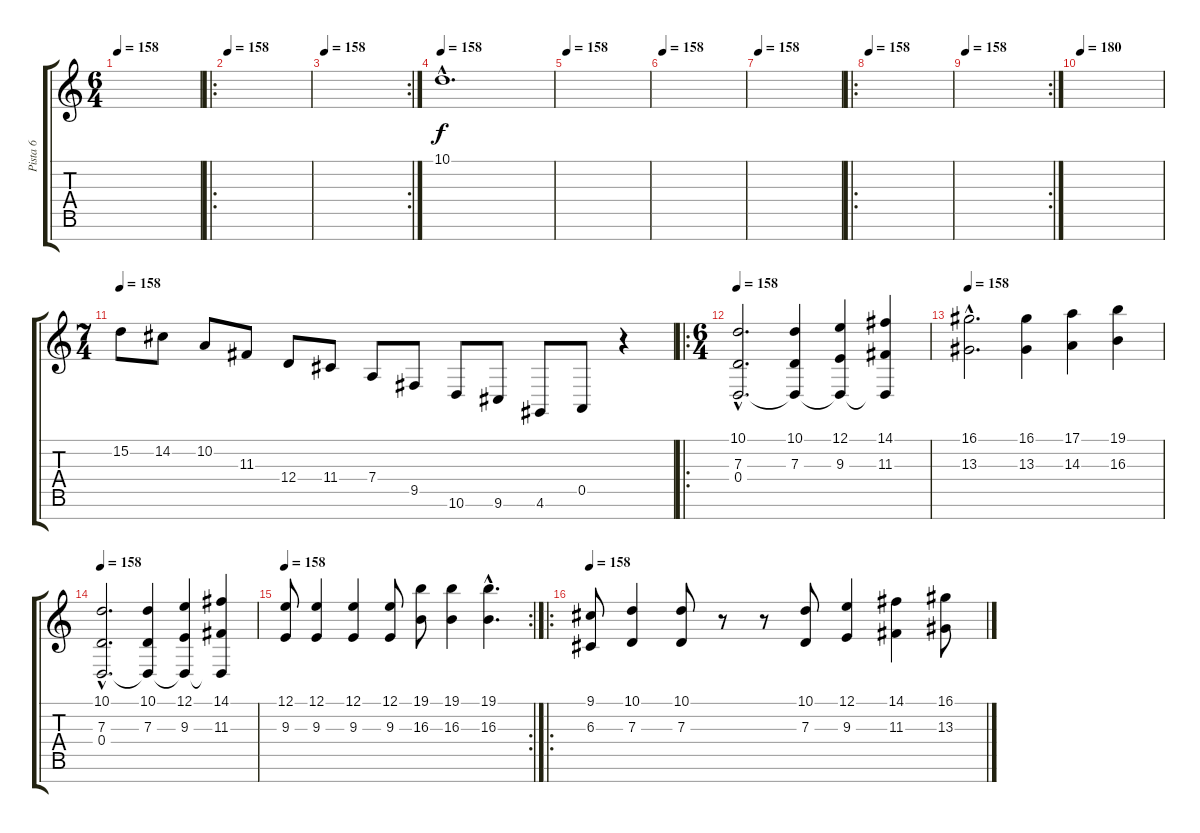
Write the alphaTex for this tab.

\track ("Pista 6" "Pista 6") {instrument stringensemble1}
\staff {score tabs}
\tuning (E4 B3 G3 D3 A2 E2 B1) {hide}
\ts (6 4)
\tempo 158
\clef g2
\ks c
|
\ro
\tempo 158
|
\rc 2
\tempo 158
|
\tempo 158
10.1{hac}.1{d instrument lead8bassandlead} |
\tempo 158
|
\tempo 158
|
\tempo 158
|
\ro
\tempo 158
|
\rc 2
\tempo 158
|
\tempo 180
|
\ts (7 4)
\tempo 158
15.2.8{instrument lead2sawtooth} 14.2.8 10.2.8 11.3.8 12.4.8 11.4.8 7.4.8 9.5.8 10.6.8 9.6.8 4.6.8 0.5.8 r.4 |
\ro
\ts (6 4)
\tempo 158
(10.1{hac} 7.3{hac} 0.4{hac}).2{d volume 16 instrument stringensemble1} (10.1 7.3 0.4{t}).4 (12.1 9.3 0.4{t}).4 (14.1 11.3 0.4{t}).4 |
\tempo 158
(16.1{hac} 13.3{hac}).2{d volume 16 instrument stringensemble1} (16.1 13.3).4 (17.1 14.3).4 (19.1 16.3).4 |
\tempo 158
(10.1{hac} 7.3{hac} 0.4{hac}).2{d volume 16 instrument stringensemble1} (10.1 7.3 0.4{t}).4 (12.1 9.3 0.4{t}).4 (14.1 11.3 0.4{t}).4 |
\rc 2
\tempo 158
(12.1 9.3).8{instrument stringensemble1} (12.1 9.3).4 (12.1 9.3).4 (12.1 9.3).8 (19.1 16.3).8 (19.1 16.3).4 (19.1{hac} 16.3{hac}).4{d} |
\ro
\tempo 158
(9.1 6.3).8 (10.1 7.3).4 (10.1 7.3).8 r.8 r.8 (10.1 7.3).8 (12.1 9.3).4 (14.1 11.3).4 (16.1 13.3).8
